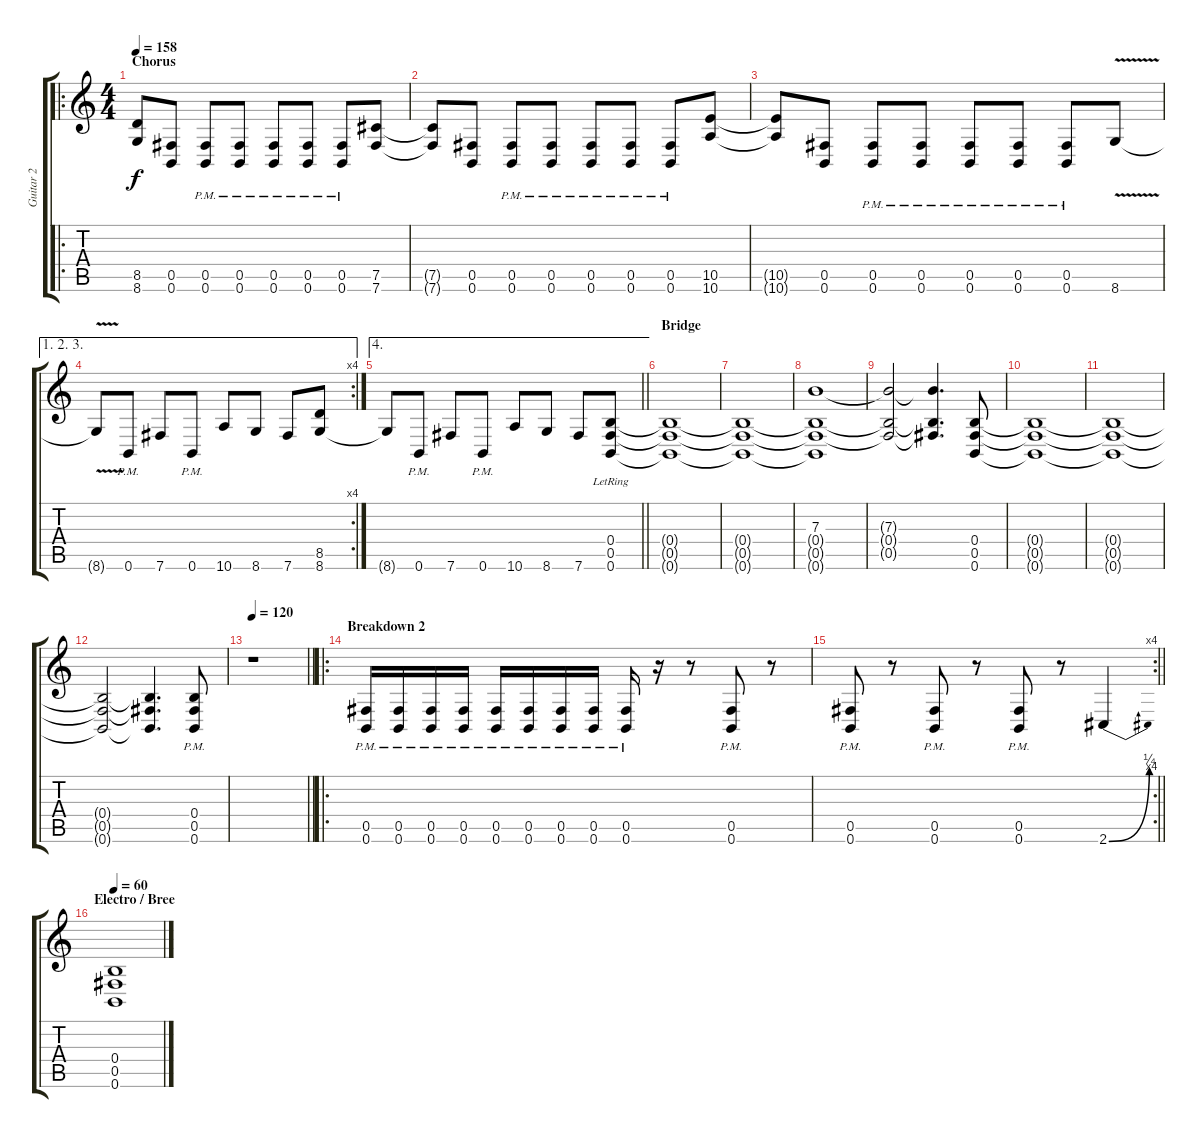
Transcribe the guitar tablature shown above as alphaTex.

\track ("Guitar 2" "Guitar 2") {instrument overdrivenguitar}
\staff {score tabs}
\tuning (Db4 Ab3 E3 B2 Gb2 B1) {hide}
\ro
\ts (4 4)
\section ("" "Chorus")
\tempo 158
\clef g2
\ks c
(8.5{t} 8.6{t}).8{dy f} (0.5 0.6).8 (0.5{pm} 0.6{pm}).8 (0.5{pm} 0.6).8 (0.5{pm} 0.6{pm}).8 (0.5{pm} 0.6{pm}).8 (0.5 0.6{pm}).8 (7.5 7.6).8 |
(7.5{t} 7.6{t}).8 (0.5 0.6).8 (0.5{pm} 0.6{pm}).8 (0.5{pm} 0.6{pm}).8 (0.5{pm} 0.6{pm}).8 (0.5{pm} 0.6{pm}).8 (0.5{pm} 0.6{pm}).8 (10.5 10.6).8 |
(10.5{t} 10.6{t}).8 (0.5 0.6).8 (0.5{pm} 0.6{pm}).8 (0.5{pm} 0.6{pm}).8 (0.5{pm} 0.6{pm}).8 (0.5{pm} 0.6{pm}).8 (0.5 0.6{pm}).8 8.6{v}.8 |
\ae (1 2 3)
\rc 4
8.6{t}.8 0.6{pm}.8 7.6.8 0.6{pm}.8 10.6.8 8.6.8 7.6.8 (8.5 8.6).8 |
\ae 4
\barLineRight lightlight
8.6{t}.8 0.6{pm}.8 7.6.8 0.6{pm}.8 10.6.8 8.6.8 7.6.8 (0.4{lr} 0.5 0.6).8 |
\section ("" "Bridge")
(0.4{t} 0.5{t} 0.6{t}).1 |
(0.4{t} 0.5{t} 0.6{t}).1 |
(7.3 0.4{t} 0.5{t} 0.6{t}).1 |
(7.3{t} 0.4{t} 0.5{t}).2 (7.3{t} 0.4{t} 0.5{t}).4{d} (0.4 0.5 0.6).8 |
(0.4{t} 0.5{t} 0.6{t}).1 |
(0.4{t} 0.5{t} 0.6{t}).1 |
(0.4{t} 0.5{t} 0.6{t}).2 (0.4{t} 0.5{t} 0.6{t}).4{d} (0.4{pm} 0.5{pm} 0.6{pm}).8 |
\tempo 120
\barLineRight lightlight
r.1 |
\ro
\section ("" "Breakdown 2")
(0.5{pm} 0.6{pm}).16 (0.5{pm} 0.6{pm}).16 (0.5{pm} 0.6{pm}).16 (0.5{pm} 0.6{pm}).16 (0.5{pm} 0.6{pm}).16 (0.5{pm} 0.6{pm}).16 (0.5{pm} 0.6{pm}).16 (0.5{pm} 0.6{pm}).16 (0.5{pm} 0.6{pm}).16 r.16 r.8 (0.5{pm} 0.6{pm}).8 r.8 |
\rc 4
\barLineRight lightlight
(0.5{pm} 0.6{pm}).8 r.8 (0.5{pm} 0.6{pm}).8 r.8 (0.5{pm} 0.6{pm}).8 r.8 2.6{be (bend 0 0 60 1)}.4 |
\section ("" "Electro / Bree")
\tempo 60
(0.4 0.5 0.6).1
